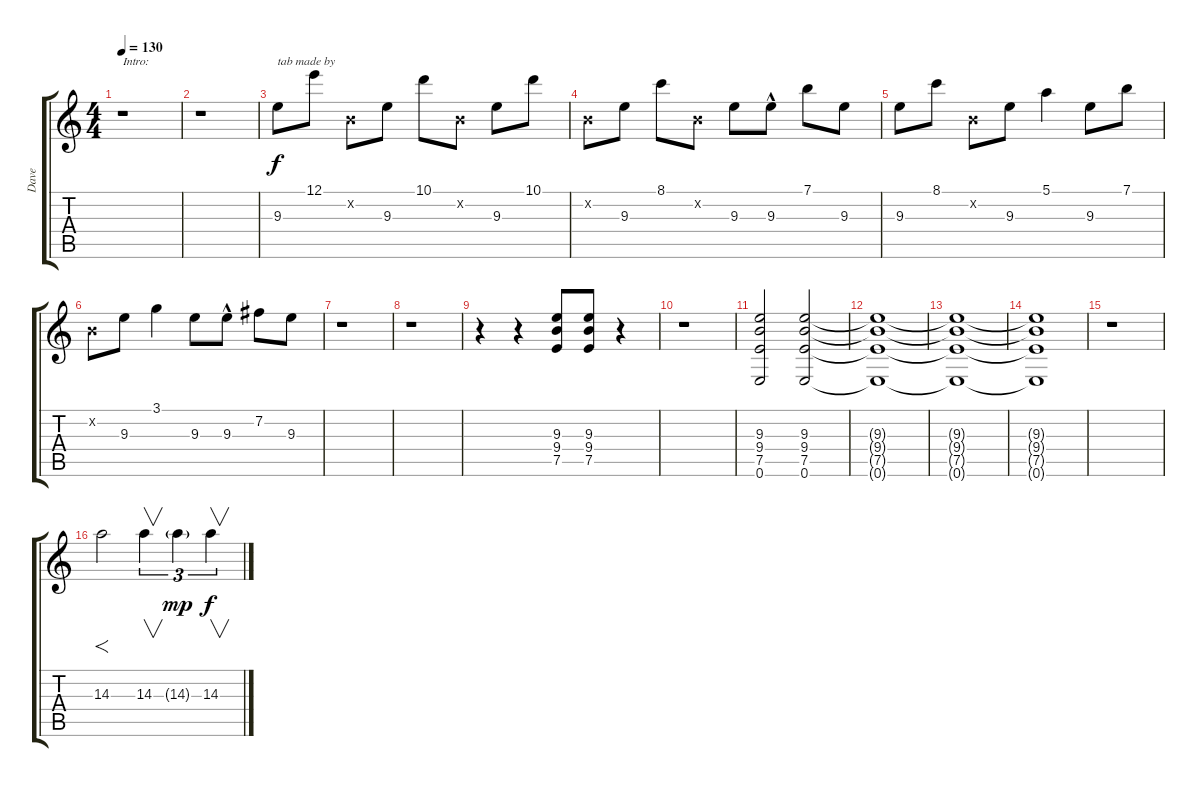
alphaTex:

\track ("Dave" "Dave") {instrument distortionguitar}
\staff {score tabs}
\tuning (E4 B3 G3 D3 A2 E2) {hide}
\ts (4 4)
\tempo 130
\tempo 124
\tempo 130
\clef g2
\ks c
r.1{txt "Intro:" dy f instrument distortionguitar} |
r.1 |
9.3.8{txt "tab made by"} 12.1.8 0.2{x}.8 9.3.8 10.1.8 0.2{x}.8 9.3.8 10.1.8 |
0.2{x}.8 9.3.8 8.1.8 0.2{x}.8 9.3.8 9.3{hac}.8 7.1.8 9.3.8 |
9.3.8 8.1.8 0.2{x}.8 9.3.8 5.1.4 9.3.8 7.1.8 |
0.2{x}.8 9.3.8 3.1.4 9.3.8 9.3{hac}.8 7.2.8 9.3.8 |
r.1 |
r.1 |
r.4 r.4 (9.3 9.4 7.5).8 (9.3 9.4 7.5).8 r.4 |
r.1 |
(9.3 9.4 7.5 0.6).2 (9.3 9.4 7.5 0.6).2 |
(9.3{t} 9.4{t} 7.5{t} 0.6{t}).1 |
(9.3{t} 9.4{t} 7.5{t} 0.6{t}).1 |
(9.3{t} 9.4{t} 7.5{t} 0.6{t}).1 |
r.1 |
14.3.2{f} 14.3.4{v tu (3 2)} 14.3{g}.4{tu (3 2) dy mp} 14.3.4{v tu (3 2) dy f}
